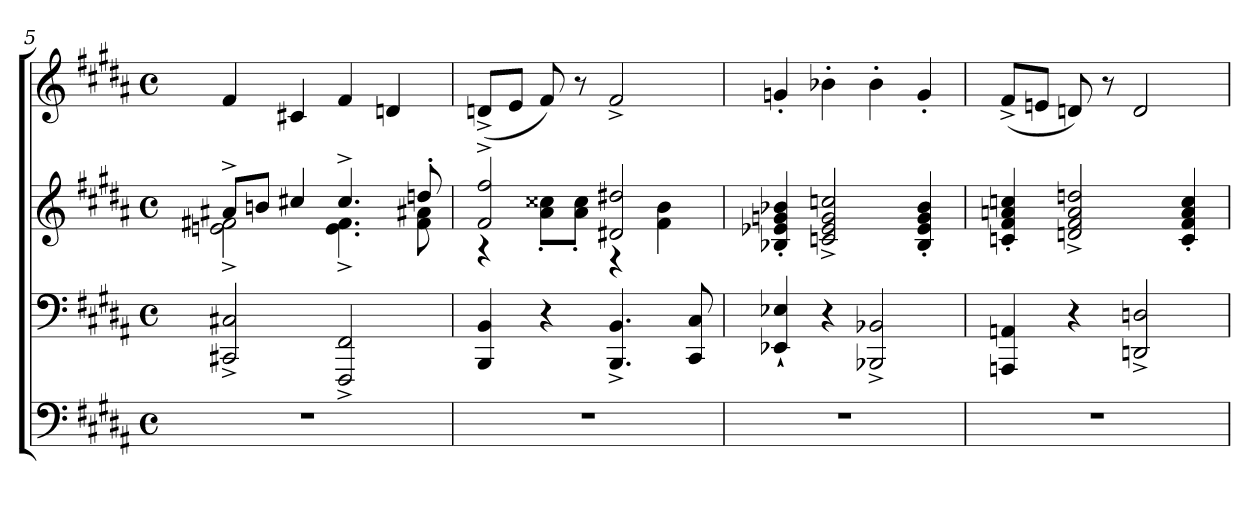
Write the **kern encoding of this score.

**kern	**kern	**kern	**kern
*part3	*part2	*part2	*part1
*staff4	*staff3	*staff2	*staff1
*clefF4	*clefF4	*clefG2	*clefG2
*k[f#c#g#d#a#]	*k[f#c#g#d#a#]	*k[f#c#g#d#a#]	*k[f#c#g#d#a#]
*M4/4	*M4/4	*M4/4	*M4/4
*met(c)	*met(c)	*met(c)	*met(c)
=5	=5	=5	=5
*	*	*^	*
1r	2CC#X/^> 2C#X/^>	8a#X^>/L	2en\^< 2f#X\^<	4f#/
.	.	8bn/J	.	.
.	.	4cc#X/	.	4c#X/
.	2FFF#/^> 2FF#/^>	4.cc#^>/	4.e\^< 4.f#\^<	4f#/
.	.	.	.	4dn/
.	.	8ddn'>/	8f#\ 8a#X\	.
=6	=6	=6	=6	=6
1r	4BBB/ 4BB/	2f#/^> 2ff#/^>	4r	(<8dn^>/L
.	.	.	.	8e/J
.	4r	.	8a#\'< 8cc##X\'<L	8f#/)
.	.	.	8a#\'< 8cc##\'<J	8r
.	4.BBB/^> 4.BB/^>	2d#X/ 2dd#X/	4r	2f#^>/
.	.	.	4f#\ 4b\	.
.	8CC#/ 8C#/	.	.	.
*	*	*v	*v	*
=7	=7	=7	=7
1r	4EE-X/`< 4E-X/`<	4B-X/'> 4e-X/'> 4gn/'> 4b-X/'>	4gn'</
.	4r	2cn/^> 2e-/^> 2g/^> 2ccn/^>	4b-X'>\
.	2BBB-X/^> 2BB-X/^>	.	4b-'>\
.	.	4B-/'> 4e-/'> 4g/'> 4b-/'>	4g'</
=8	=8	=8	=8
1r	4AAAn/ 4AAn/	4cn/'> 4f#/'> 4an/'> 4ccn/'>	(<8f#^>/L
.	.	.	8en/J
.	4r	2dn/^> 2f#/^> 2a/^> 2ddn/^>	8dn/)
.	.	.	8r
.	2DDn/^> 2Dn/^>	.	2d/
.	.	4c/'> 4f#/'> 4a/'> 4cc/'>	.
=	=	=	=
*-	*-	*-	*-
